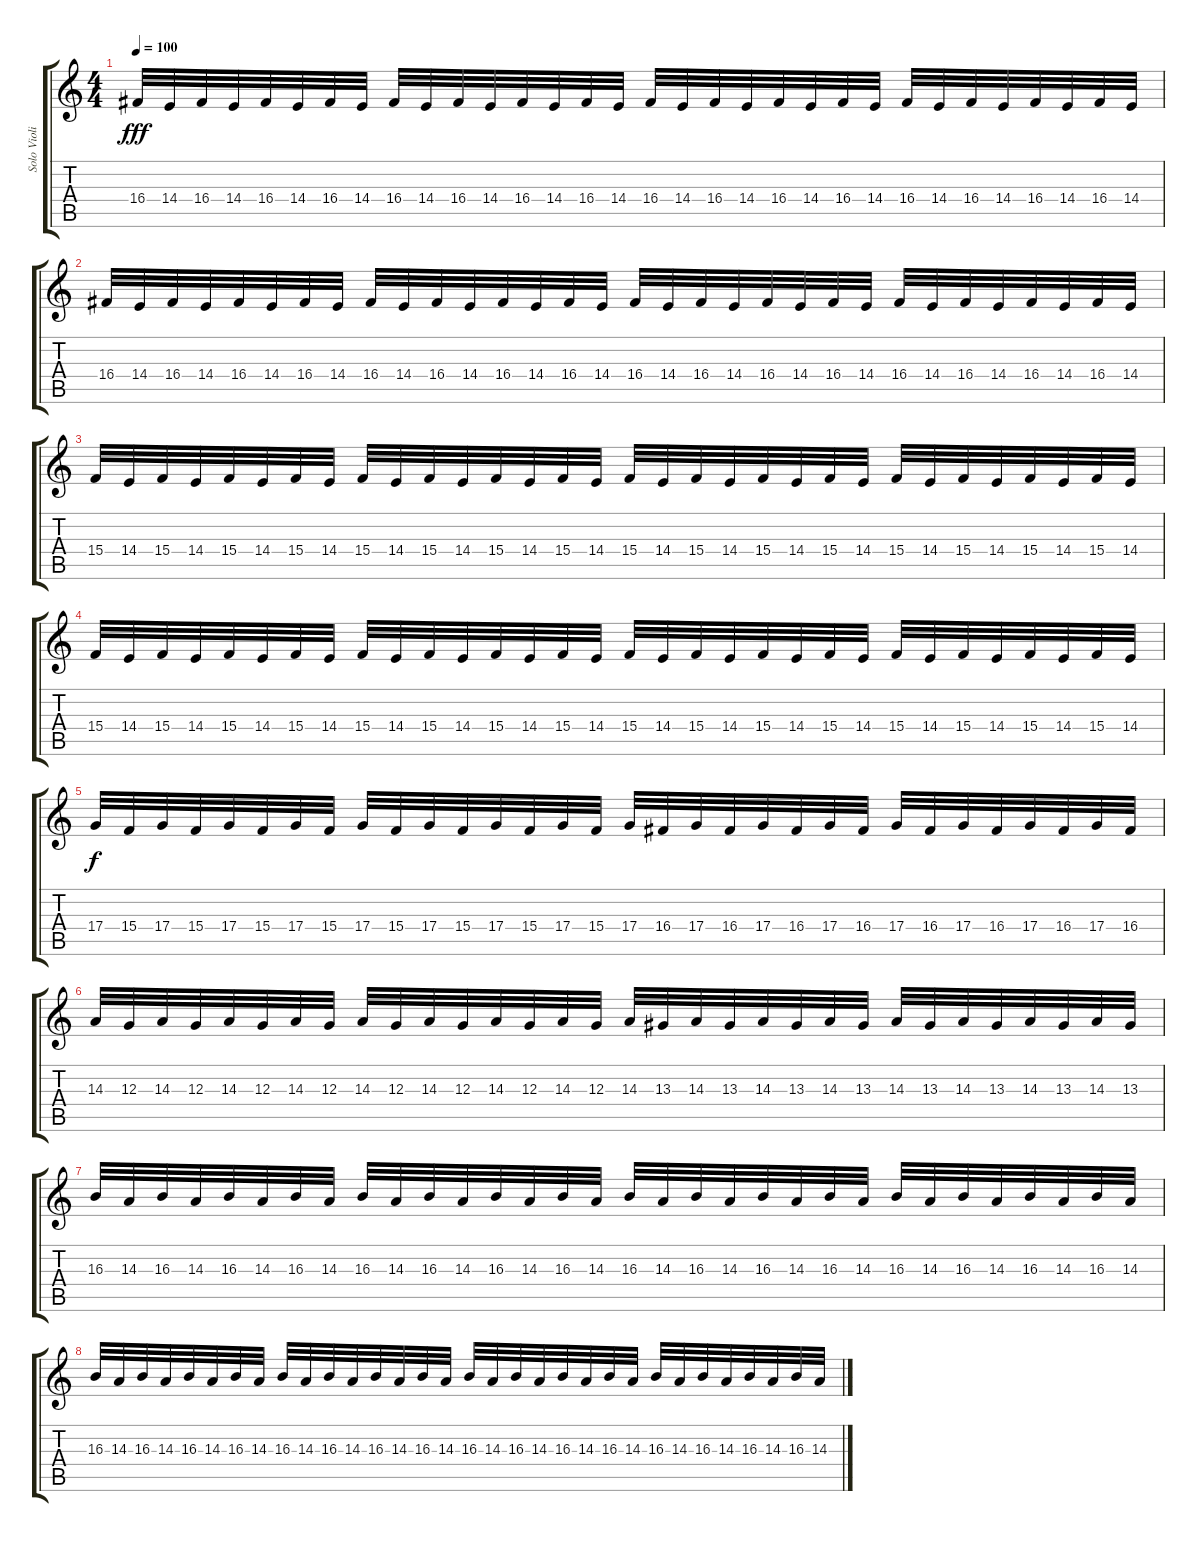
\track ("Solo Violin" "Solo Violi") {instrument violin}
\staff {score tabs}
\tuning (E4 B3 G3 D3 A2 E2) {hide}
\ts (4 4)
\tempo 100
\clef g2
\ks c
16.4.32{dy fff} 14.4.32 16.4.32 14.4.32 16.4.32 14.4.32 16.4.32 14.4.32 16.4.32 14.4.32 16.4.32 14.4.32 16.4.32 14.4.32 16.4.32 14.4.32 16.4.32 14.4.32 16.4.32 14.4.32 16.4.32 14.4.32 16.4.32 14.4.32 16.4.32 14.4.32 16.4.32 14.4.32 16.4.32 14.4.32 16.4.32 14.4.32 |
16.4.32 14.4.32 16.4.32 14.4.32 16.4.32 14.4.32 16.4.32 14.4.32 16.4.32 14.4.32 16.4.32 14.4.32 16.4.32 14.4.32 16.4.32 14.4.32 16.4.32 14.4.32 16.4.32 14.4.32 16.4.32 14.4.32 16.4.32 14.4.32 16.4.32 14.4.32 16.4.32 14.4.32 16.4.32 14.4.32 16.4.32 14.4.32 |
15.4.32 14.4.32 15.4.32 14.4.32 15.4.32 14.4.32 15.4.32 14.4.32 15.4.32 14.4.32 15.4.32 14.4.32 15.4.32 14.4.32 15.4.32 14.4.32 15.4.32 14.4.32 15.4.32 14.4.32 15.4.32 14.4.32 15.4.32 14.4.32 15.4.32 14.4.32 15.4.32 14.4.32 15.4.32 14.4.32 15.4.32 14.4.32 |
15.4.32 14.4.32 15.4.32 14.4.32 15.4.32 14.4.32 15.4.32 14.4.32 15.4.32 14.4.32 15.4.32 14.4.32 15.4.32 14.4.32 15.4.32 14.4.32 15.4.32 14.4.32 15.4.32 14.4.32 15.4.32 14.4.32 15.4.32 14.4.32 15.4.32 14.4.32 15.4.32 14.4.32 15.4.32 14.4.32 15.4.32 14.4.32 |
17.4.32{dy f} 15.4.32 17.4.32 15.4.32 17.4.32 15.4.32 17.4.32 15.4.32 17.4.32 15.4.32 17.4.32 15.4.32 17.4.32 15.4.32 17.4.32 15.4.32 17.4.32 16.4.32 17.4.32 16.4.32 17.4.32 16.4.32 17.4.32 16.4.32 17.4.32 16.4.32 17.4.32 16.4.32 17.4.32 16.4.32 17.4.32 16.4.32 |
14.3.32 12.3.32 14.3.32 12.3.32 14.3.32 12.3.32 14.3.32 12.3.32 14.3.32 12.3.32 14.3.32 12.3.32 14.3.32 12.3.32 14.3.32 12.3.32 14.3.32 13.3.32 14.3.32 13.3.32 14.3.32 13.3.32 14.3.32 13.3.32 14.3.32 13.3.32 14.3.32 13.3.32 14.3.32 13.3.32 14.3.32 13.3.32 |
16.3.32 14.3.32 16.3.32 14.3.32 16.3.32 14.3.32 16.3.32 14.3.32 16.3.32 14.3.32 16.3.32 14.3.32 16.3.32 14.3.32 16.3.32 14.3.32 16.3.32 14.3.32 16.3.32 14.3.32 16.3.32 14.3.32 16.3.32 14.3.32 16.3.32 14.3.32 16.3.32 14.3.32 16.3.32 14.3.32 16.3.32 14.3.32 |
16.3.32 14.3.32 16.3.32 14.3.32 16.3.32 14.3.32 16.3.32 14.3.32 16.3.32 14.3.32 16.3.32 14.3.32 16.3.32 14.3.32 16.3.32 14.3.32 16.3.32 14.3.32 16.3.32 14.3.32 16.3.32 14.3.32 16.3.32 14.3.32 16.3.32 14.3.32 16.3.32 14.3.32 16.3.32 14.3.32 16.3.32 14.3.32
